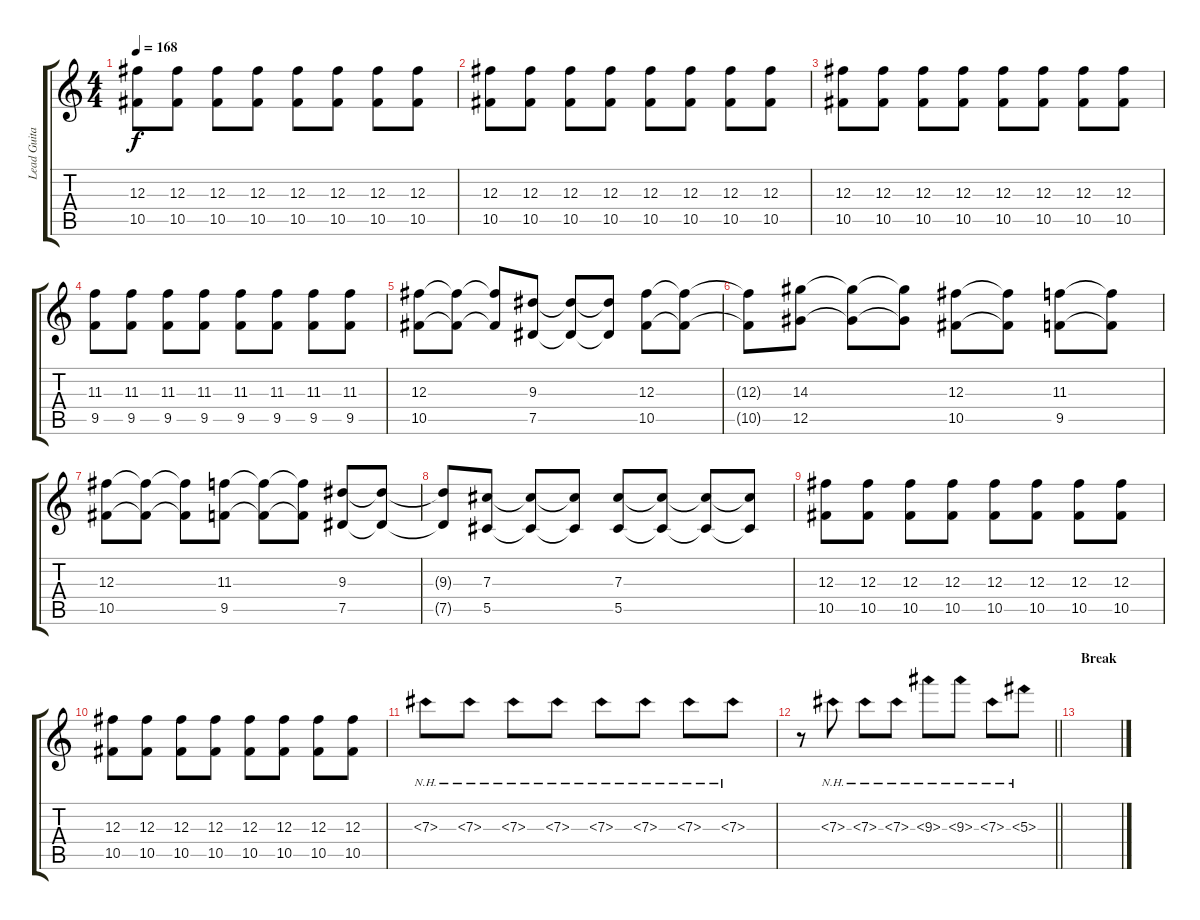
\track ("Lead Guitar" "Lead Guita") {instrument distortionguitar}
\staff {score tabs}
\tuning (Eb4 Bb3 Gb3 Db3 Ab2 Db2) {hide}
\ts (4 4)
\tempo 168
\clef g2
\ks c
(12.3 10.5).8{dy f} (12.3 10.5).8 (12.3 10.5).8 (12.3 10.5).8 (12.3 10.5).8 (12.3 10.5).8 (12.3 10.5).8 (12.3 10.5).8 |
(12.3 10.5).8 (12.3 10.5).8 (12.3 10.5).8 (12.3 10.5).8 (12.3 10.5).8 (12.3 10.5).8 (12.3 10.5).8 (12.3 10.5).8 |
(12.3 10.5).8 (12.3 10.5).8 (12.3 10.5).8 (12.3 10.5).8 (12.3 10.5).8 (12.3 10.5).8 (12.3 10.5).8 (12.3 10.5).8 |
(11.3 9.5).8 (11.3 9.5).8 (11.3 9.5).8 (11.3 9.5).8 (11.3 9.5).8 (11.3 9.5).8 (11.3 9.5).8 (11.3 9.5).8 |
(12.3 10.5).8 (12.3{t} 10.5{t}).8 (12.3{t} 10.5{t}).8 (9.3 7.5).8 (9.3{t} 7.5{t}).8 (9.3{t} 7.5{t}).8 (12.3 10.5).8 (12.3{t} 10.5{t}).8 |
(12.3{t} 10.5{t}).8 (14.3 12.5).8 (14.3{t} 12.5{t}).8 (14.3{t} 12.5{t}).8 (12.3 10.5).8 (12.3{t} 10.5{t}).8 (11.3 9.5).8 (11.3{t} 9.5{t}).8 |
(12.3 10.5).8 (12.3{t} 10.5{t}).8 (12.3{t} 10.5{t}).8 (11.3 9.5).8 (11.3{t} 9.5{t}).8 (11.3{t} 9.5{t}).8 (9.3 7.5).8 (9.3{t} 7.5{t}).8 |
(9.3{t} 7.5{t}).8 (7.3 5.5).8 (7.3{t} 5.5{t}).8 (7.3{t} 5.5{t}).8 (7.3 5.5).8 (7.3{t} 5.5{t}).8 (7.3{t} 5.5{t}).8 (7.3{t} 5.5{t}).8 |
(12.3 10.5).8 (12.3 10.5).8 (12.3 10.5).8 (12.3 10.5).8 (12.3 10.5).8 (12.3 10.5).8 (12.3 10.5).8 (12.3 10.5).8 |
(12.3 10.5).8 (12.3 10.5).8 (12.3 10.5).8 (12.3 10.5).8 (12.3 10.5).8 (12.3 10.5).8 (12.3 10.5).8 (12.3 10.5).8 |
7.3{nh}.8 7.3{nh}.8 7.3{nh}.8 7.3{nh}.8 7.3{nh}.8 7.3{nh}.8 7.3{nh}.8 7.3{nh}.8 |
\barLineRight lightlight
r.8 7.3{nh}.8 7.3{nh}.8 7.3{nh}.8 9.3{nh}.8 9.3{nh}.8 7.3{nh}.8 5.3{nh}.8 |
\section ("" "Break")
